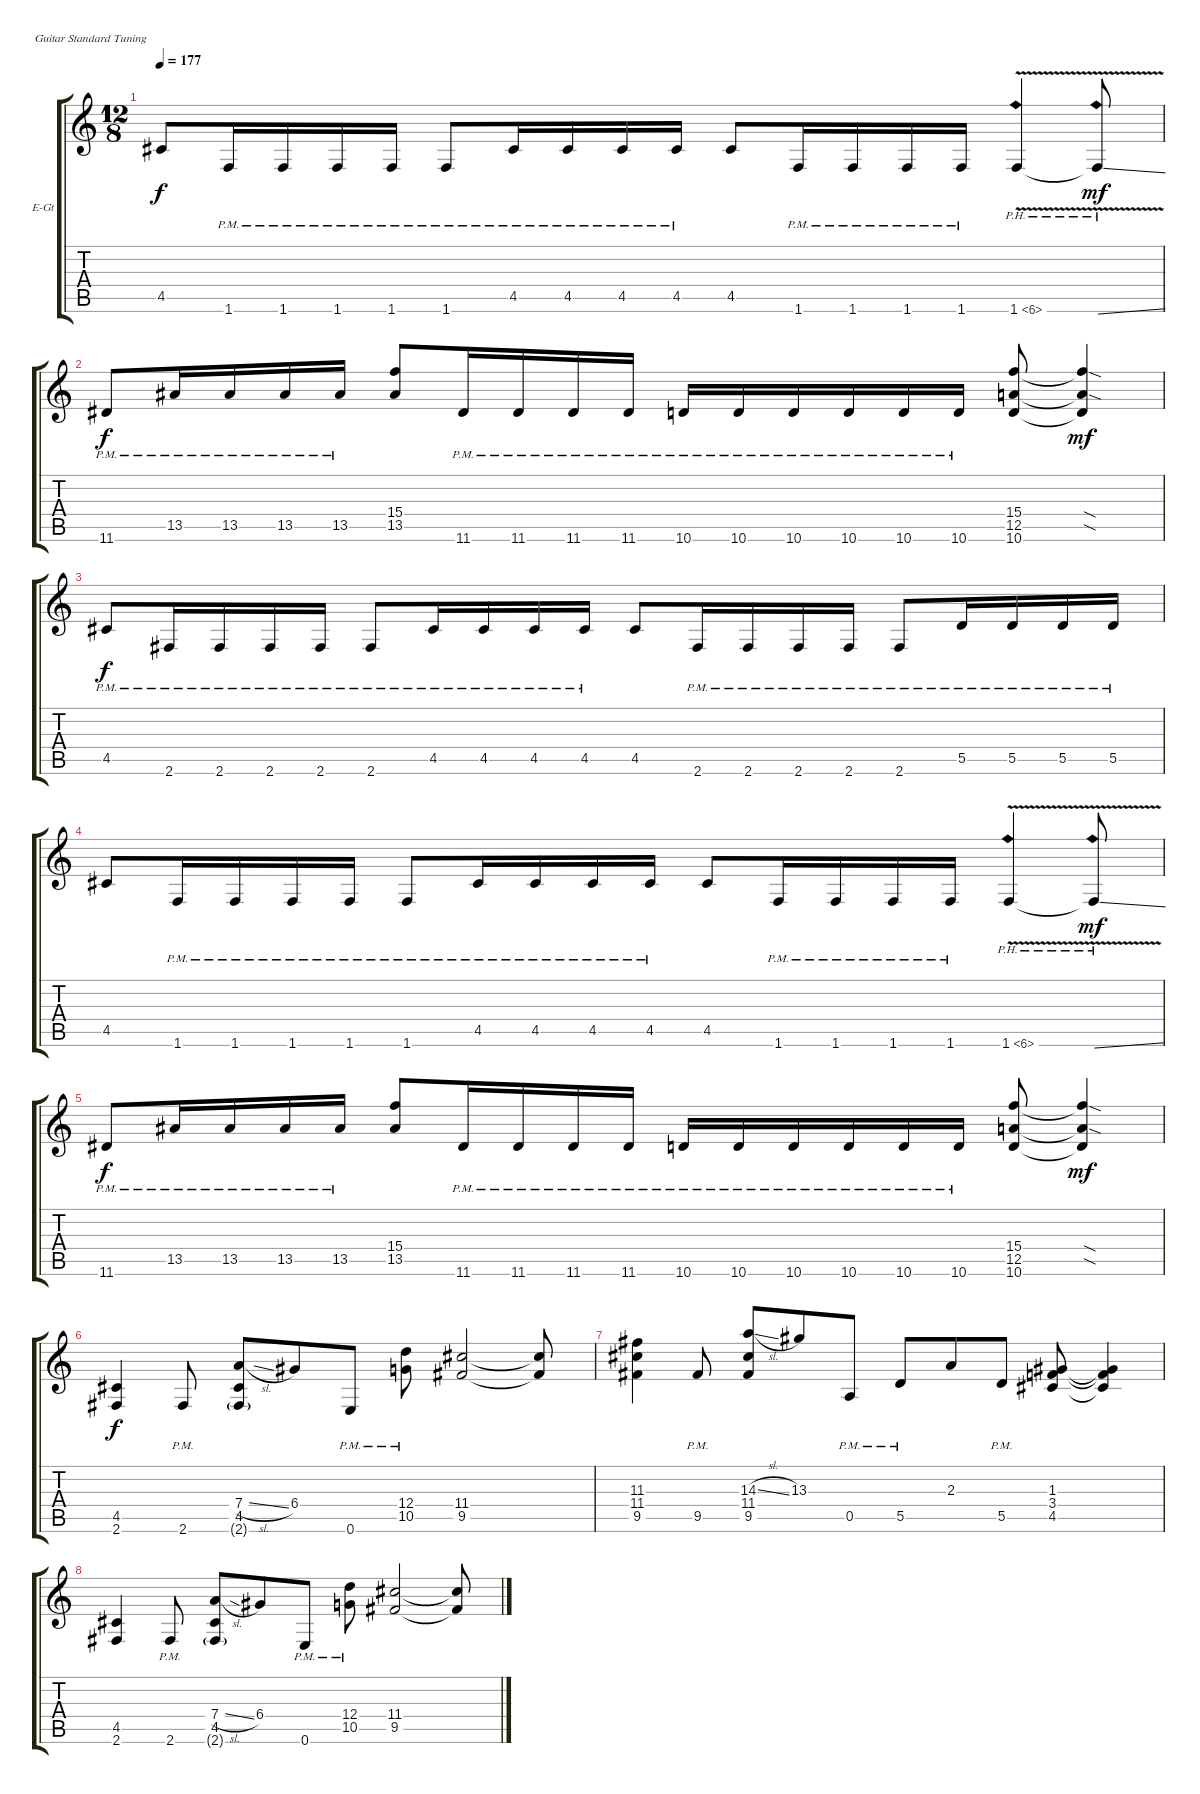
\bracketExtendMode groupsimilarinstruments
\firstSystemTrackNameOrientation horizontal
\otherSystemsTrackNameOrientation horizontal
\track ("Paul Masvidal" "E-Gt") {instrument distortionguitar}
\staff {score tabs}
\tuning (E4 B3 G3 D3 A2 E2)
\ts (12 8)
\tempo 177
\clef g2
\ks c
4.5.8{dy f} 1.6{pm}.16 1.6{pm}.16 1.6{pm}.16 1.6{pm}.16 1.6{pm}.8 4.5{pm}.16 4.5{pm}.16 4.5{pm}.16 4.5{pm}.16 4.5.8 1.6{pm}.16 1.6{pm}.16 1.6{pm}.16 1.6{pm}.16 1.6{ph 5 v}.4 1.6{ph 5 ss t}.8{dy mf} |
11.6{pm}.8{dy f} 13.5{pm}.16 13.5{pm}.16 13.5{pm}.16 13.5{pm}.16 (15.4 13.5).8 11.6{pm}.16 11.6{pm}.16 11.6{pm}.16 11.6{pm}.16 10.6{pm}.16 10.6{pm}.16 10.6{pm}.16 10.6{pm}.16 10.6{pm}.16 10.6{pm}.16 (15.4 12.5 10.6).8 (15.4{sod t} 12.5{sod t} 10.6{t}).4{dy mf} |
4.5{pm}.8{dy f} 2.6{pm}.16 2.6{pm}.16 2.6{pm}.16 2.6{pm}.16 2.6{pm}.8 4.5{pm}.16 4.5{pm}.16 4.5{pm}.16 4.5{pm}.16 4.5.8 2.6{pm}.16 2.6{pm}.16 2.6{pm}.16 2.6{pm}.16 2.6{pm}.8 5.5{pm}.16 5.5{pm}.16 5.5{pm}.16 5.5{pm}.16 |
4.5.8 1.6{pm}.16 1.6{pm}.16 1.6{pm}.16 1.6{pm}.16 1.6{pm}.8 4.5{pm}.16 4.5{pm}.16 4.5{pm}.16 4.5{pm}.16 4.5.8 1.6{pm}.16 1.6{pm}.16 1.6{pm}.16 1.6{pm}.16 1.6{ph 5 v}.4 1.6{ph 5 ss t}.8{dy mf} |
11.6{pm}.8{dy f} 13.5{pm}.16 13.5{pm}.16 13.5{pm}.16 13.5{pm}.16 (15.4 13.5).8 11.6{pm}.16 11.6{pm}.16 11.6{pm}.16 11.6{pm}.16 10.6{pm}.16 10.6{pm}.16 10.6{pm}.16 10.6{pm}.16 10.6{pm}.16 10.6{pm}.16 (15.4 12.5 10.6).8 (15.4{sod t} 12.5{sod t} 10.6{t}).4{dy mf} |
(4.5 2.6).4{dy f} 2.6{pm}.8 (7.4{sl} 4.5 2.6{g}).8 6.4.8 0.6{pm}.8 (12.4{pm} 10.5{pm}).8 (11.4 9.5).2 (9.5{t} 11.4{t}).8 |
(11.3 11.4 9.5).4 9.5{pm}.8 (14.3{sl} 11.4 9.5).8 13.3.8 0.5{pm}.8 5.5{pm}.8 2.3.8 5.5{pm}.8 (1.3 3.4 4.5).8 (1.3{t} 3.4{t} 4.5{t}).4 |
(4.5 2.6).4 2.6{pm}.8 (7.4{sl} 4.5 2.6{g}).8 6.4.8 0.6{pm}.8 (12.4{pm} 10.5{pm}).8 (11.4 9.5).2 (9.5{t} 11.4{t}).8
